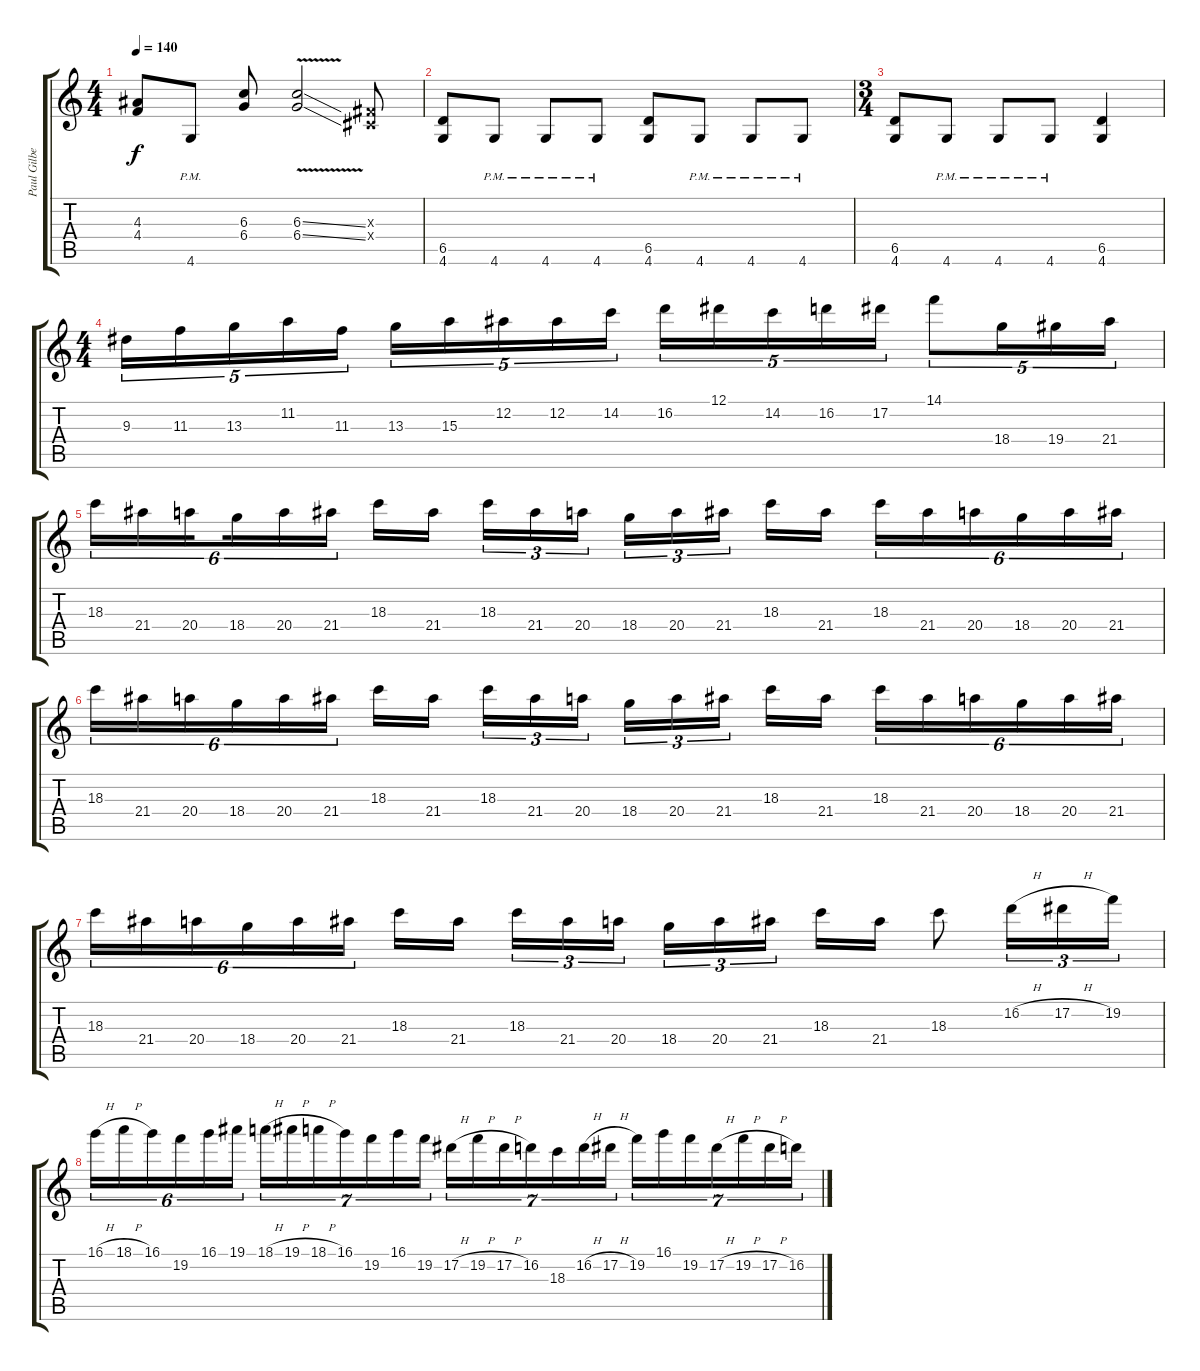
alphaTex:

\track ("Paul Gilbert" "Paul Gilbe") {instrument distortionguitar}
\staff {score tabs}
\tuning (Eb4 Bb3 Gb3 Db3 Ab2 Eb2) {hide}
\ts (4 4)
\tempo 140
\clef g2
\ks c
(4.3 4.4).8{dy f} 4.6{pm}.8 (6.3 6.4).8 (6.3{v ss} 6.4{v ss}).2 (0.3{x} 0.4{x}).8 |
(6.5 4.6).8 4.6{pm}.8 4.6{pm}.8 4.6{pm}.8 (6.5 4.6).8 4.6{pm}.8 4.6{pm}.8 4.6{pm}.8 |
\ts (3 4)
(6.5 4.6).8 4.6{pm}.8 4.6{pm}.8 4.6{pm}.8 (6.5 4.6).4 |
\ts (4 4)
9.3.16{tu (5 4)} 11.3.16{tu (5 4)} 13.3.16{tu (5 4)} 11.2.16{tu (5 4)} 11.3.16{tu (5 4)} 13.3.16{tu (5 4)} 15.3.16{tu (5 4)} 12.2.16{tu (5 4)} 12.2.16{tu (5 4)} 14.2.16{tu (5 4)} 16.2.16{tu (5 4)} 12.1.16{tu (5 4)} 14.2.16{tu (5 4)} 16.2.16{tu (5 4)} 17.2.16{tu (5 4)} 14.1.8{tu (5 4)} 18.4.16{tu (5 4)} 19.4.16{tu (5 4)} 21.4.16{tu (5 4)} |
18.3.16{tu (6 4)} 21.4.16{tu (6 4)} 20.4.16{tu (6 4) beam splitsecondary} 18.4.16{tu (6 4)} 20.4.16{tu (6 4)} 21.4.16{tu (6 4)} 18.3.16 21.4.16{beam splitsecondary} 18.3.16{tu (3 2)} 21.4.16{tu (3 2)} 20.4.16{tu (3 2)} 18.4.16{tu (3 2)} 20.4.16{tu (3 2)} 21.4.16{tu (3 2) beam splitsecondary} 18.3.16 21.4.16 18.3.16{tu (6 4)} 21.4.16{tu (6 4)} 20.4.16{tu (6 4)} 18.4.16{tu (6 4)} 20.4.16{tu (6 4)} 21.4.16{tu (6 4)} |
18.3.16{tu (6 4)} 21.4.16{tu (6 4)} 20.4.16{tu (6 4)} 18.4.16{tu (6 4)} 20.4.16{tu (6 4)} 21.4.16{tu (6 4)} 18.3.16 21.4.16{beam splitsecondary} 18.3.16{tu (3 2)} 21.4.16{tu (3 2)} 20.4.16{tu (3 2)} 18.4.16{tu (3 2)} 20.4.16{tu (3 2)} 21.4.16{tu (3 2) beam splitsecondary} 18.3.16 21.4.16 18.3.16{tu (6 4)} 21.4.16{tu (6 4)} 20.4.16{tu (6 4)} 18.4.16{tu (6 4)} 20.4.16{tu (6 4)} 21.4.16{tu (6 4)} |
18.3.16{tu (6 4)} 21.4.16{tu (6 4)} 20.4.16{tu (6 4)} 18.4.16{tu (6 4)} 20.4.16{tu (6 4)} 21.4.16{tu (6 4)} 18.3.16 21.4.16{beam splitsecondary} 18.3.16{tu (3 2)} 21.4.16{tu (3 2)} 20.4.16{tu (3 2)} 18.4.16{tu (3 2)} 20.4.16{tu (3 2)} 21.4.16{tu (3 2) beam splitsecondary} 18.3.16 21.4.16 18.3.8 16.2{h}.16{tu (3 2)} 17.2{h}.16{tu (3 2)} 19.2.16{tu (3 2)} |
16.1{h}.16{tu (6 4)} 18.1{h}.16{tu (6 4)} 16.1.16{tu (6 4)} 19.2.16{tu (6 4)} 16.1.16{tu (6 4)} 19.1.16{tu (6 4)} 18.1{h}.16{tu (7 4)} 19.1{h}.16{tu (7 4)} 18.1{h}.16{tu (7 4)} 16.1.16{tu (7 4)} 19.2.16{tu (7 4)} 16.1.16{tu (7 4)} 19.2.16{tu (7 4)} 17.2{h}.16{tu (7 4)} 19.2{h}.16{tu (7 4)} 17.2{h}.16{tu (7 4)} 16.2.16{tu (7 4)} 18.3.16{tu (7 4)} 16.2{h}.16{tu (7 4)} 17.2{h}.16{tu (7 4)} 19.2.16{tu (7 4)} 16.1.16{tu (7 4)} 19.2.16{tu (7 4)} 17.2{h}.16{tu (7 4)} 19.2{h}.16{tu (7 4)} 17.2{h}.16{tu (7 4)} 16.2.16{tu (7 4)}
